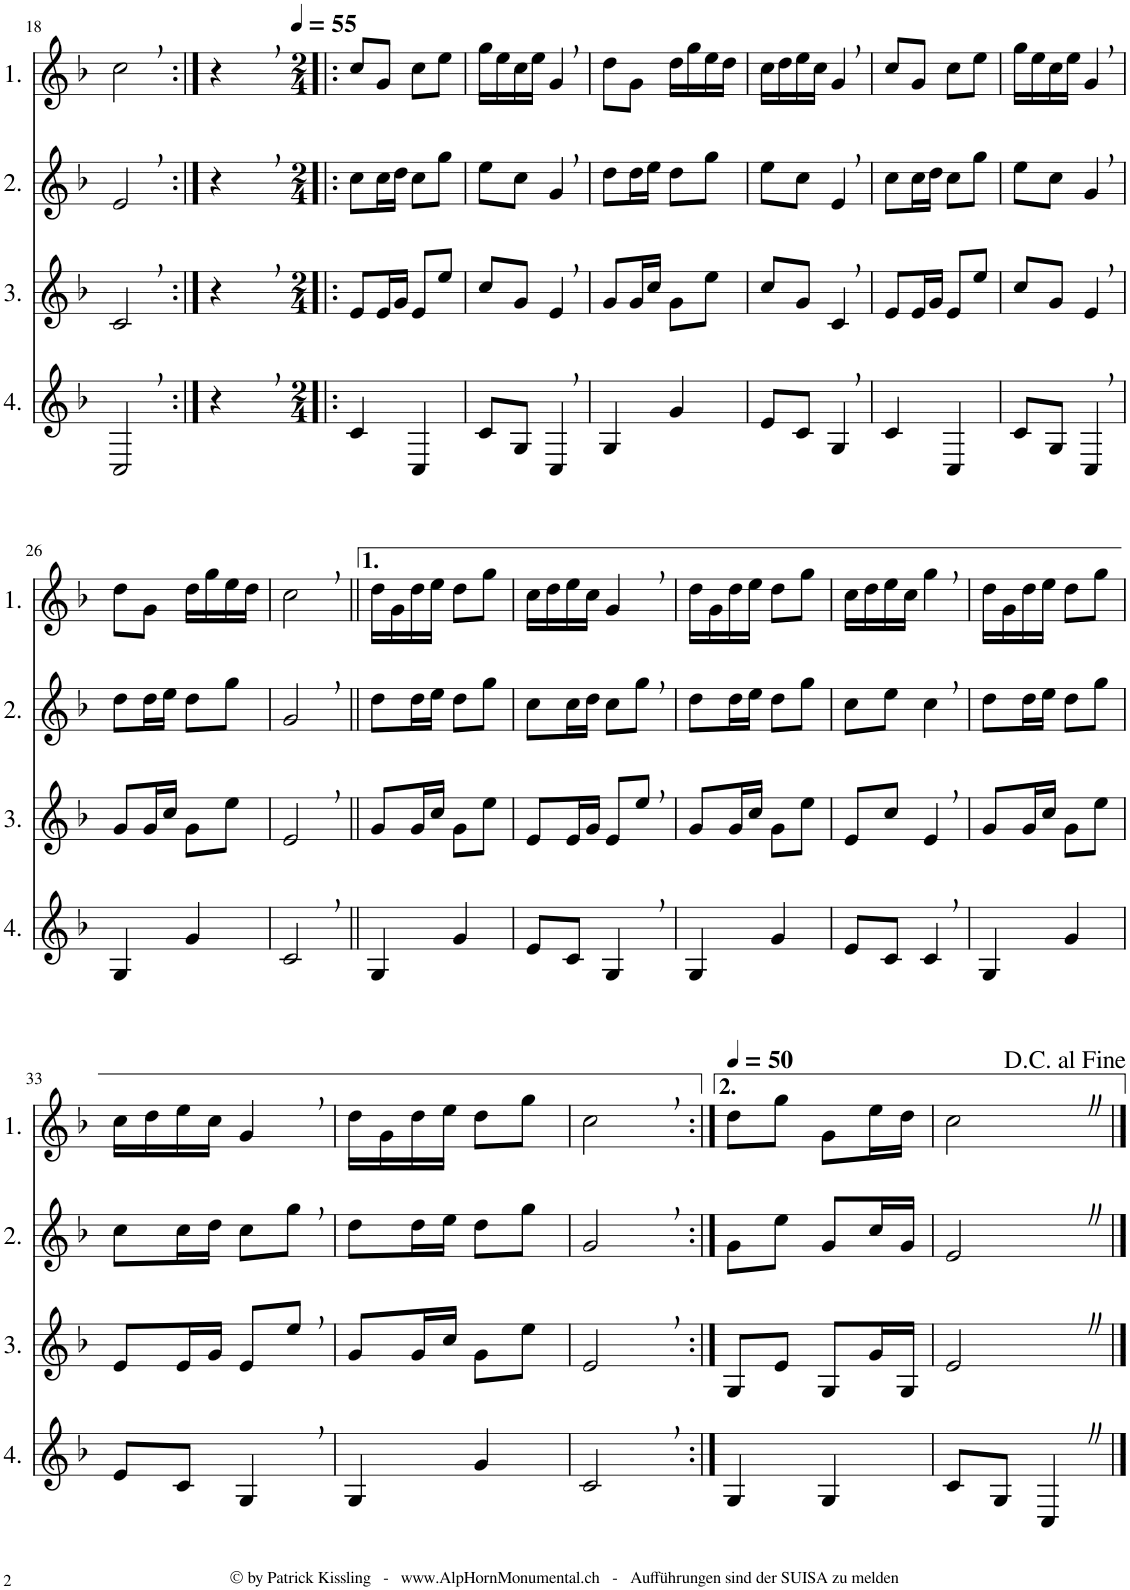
**kern	**kern	**kern	**kern
*part4	*part3	*part2	*part1
*staff4	*staff3	*staff2	*staff1
*I"4.	*I"3.	*I"2.	*I"1.
!!LO:PB:g=z
*clefG2	*clefG2	*clefG2	*clefG2
*Trd4c7	*Trd4c7	*Trd4c7	*Trd4c7
*k[b-]	*k[b-]	*k[b-]	*k[b-]
*M3/4	*M3/4	*M3/4	*M3/4
=18	=18	=18	=18
2C,/	2c,/	2e,/	2cc,\
=19:|!	=19:|!	=19:|!	=19:|!
4r	4r	4r	4r
=20!|:	=20!|:	=20!|:	=20!|:
*M2/4	*M2/4	*M2/4	*M2/4
*	*	*	*MM55
4c/	8e/L	8cc\L	8cc/L
.	16e/L	16cc\L	8g/J
.	16g/JJ	16dd\JJ	.
4C/	8e/L	8cc\L	8cc\L
.	8ee/J	8gg\J	8ee\J
=21	=21	=21	=21
8c/L	8cc/L	8ee\L	16gg\LL
.	.	.	16ee\
8G/J	8g/J	8cc\J	16cc\
.	.	.	16ee\JJ
4C,/	4e,/	4g,/	4g,/
=22	=22	=22	=22
4G/	8g/L	8dd\L	8dd\L
.	16g/L	16dd\L	8g\J
.	16cc/JJ	16ee\JJ	.
4g/	8g\L	8dd\L	16dd\LL
.	.	.	16gg\
.	8ee\J	8gg\J	16ee\
.	.	.	16dd\JJ
=23	=23	=23	=23
8e/L	8cc/L	8ee\L	16cc\LL
.	.	.	16dd\
8c/J	8g/J	8cc\J	16ee\
.	.	.	16cc\JJ
4G,/	4c,/	4e,/	4g,/
=24	=24	=24	=24
4c/	8e/L	8cc\L	8cc/L
.	16e/L	16cc\L	8g/J
.	16g/JJ	16dd\JJ	.
4C/	8e/L	8cc\L	8cc\L
.	8ee/J	8gg\J	8ee\J
=25	=25	=25	=25
8c/L	8cc/L	8ee\L	16gg\LL
.	.	.	16ee\
8G/J	8g/J	8cc\J	16cc\
.	.	.	16ee\JJ
4C,/	4e,/	4g,/	4g,/
!!LO:LB:g=z
=26	=26	=26	=26
4G/	8g/L	8dd\L	8dd\L
.	16g/L	16dd\L	8g\J
.	16cc/JJ	16ee\JJ	.
4g/	8g\L	8dd\L	16dd\LL
.	.	.	16gg\
.	8ee\J	8gg\J	16ee\
.	.	.	16dd\JJ
=27	=27	=27	=27
2c,/	2e,/	2g,/	2cc,\
=28||	=28||	=28||	=28||
4G/	8g/L	8dd\L	16dd\LL
.	.	.	16g\
.	16g/L	16dd\L	16dd\
.	16cc/JJ	16ee\JJ	16ee\JJ
4g/	8g\L	8dd\L	8dd\L
.	8ee\J	8gg\J	8gg\J
=29	=29	=29	=29
8e/L	8e/L	8cc\L	16cc\LL
.	.	.	16dd\
8c/J	16e/L	16cc\L	16ee\
.	16g/JJ	16dd\JJ	16cc\JJ
4G,/	8e/L	8cc\L	4g,/
.	8ee,/J	8gg,\J	.
=30	=30	=30	=30
4G/	8g/L	8dd\L	16dd\LL
.	.	.	16g\
.	16g/L	16dd\L	16dd\
.	16cc/JJ	16ee\JJ	16ee\JJ
4g/	8g\L	8dd\L	8dd\L
.	8ee\J	8gg\J	8gg\J
=31	=31	=31	=31
8e/L	8e/L	8cc\L	16cc\LL
.	.	.	16dd\
8c/J	8cc/J	8ee\J	16ee\
.	.	.	16cc\JJ
4c,/	4e,/	4cc,\	4gg,\
=32	=32	=32	=32
4G/	8g/L	8dd\L	16dd\LL
.	.	.	16g\
.	16g/L	16dd\L	16dd\
.	16cc/JJ	16ee\JJ	16ee\JJ
4g/	8g\L	8dd\L	8dd\L
.	8ee\J	8gg\J	8gg\J
!!LO:LB:g=z
=33	=33	=33	=33
8e/L	8e/L	8cc\L	16cc\LL
.	.	.	16dd\
8c/J	16e/L	16cc\L	16ee\
.	16g/JJ	16dd\JJ	16cc\JJ
4G,/	8e/L	8cc\L	4g,/
.	8ee,/J	8gg,\J	.
=34	=34	=34	=34
4G/	8g/L	8dd\L	16dd\LL
.	.	.	16g\
.	16g/L	16dd\L	16dd\
.	16cc/JJ	16ee\JJ	16ee\JJ
4g/	8g\L	8dd\L	8dd\L
.	8ee\J	8gg\J	8gg\J
=35	=35	=35	=35
2c,/	2e,/	2g,/	2cc,\
=36:|!	=36:|!	=36:|!	=36:|!
*	*	*	*MM50
4G/	8G/L	8g\L	8dd\L
.	8e/J	8ee\J	8gg\J
4G/	8G/L	8g/L	8g\L
.	16g/L	16cc/L	16ee\L
.	16G/JJ	16g/JJ	16dd\JJ
=37	=37	=37	=37
8c/L	2eZ/	2eZ/	2ccZ\
8G/J	.	.	.
4CZ/	.	.	.
==	==	==	==
*-	*-	*-	*-
